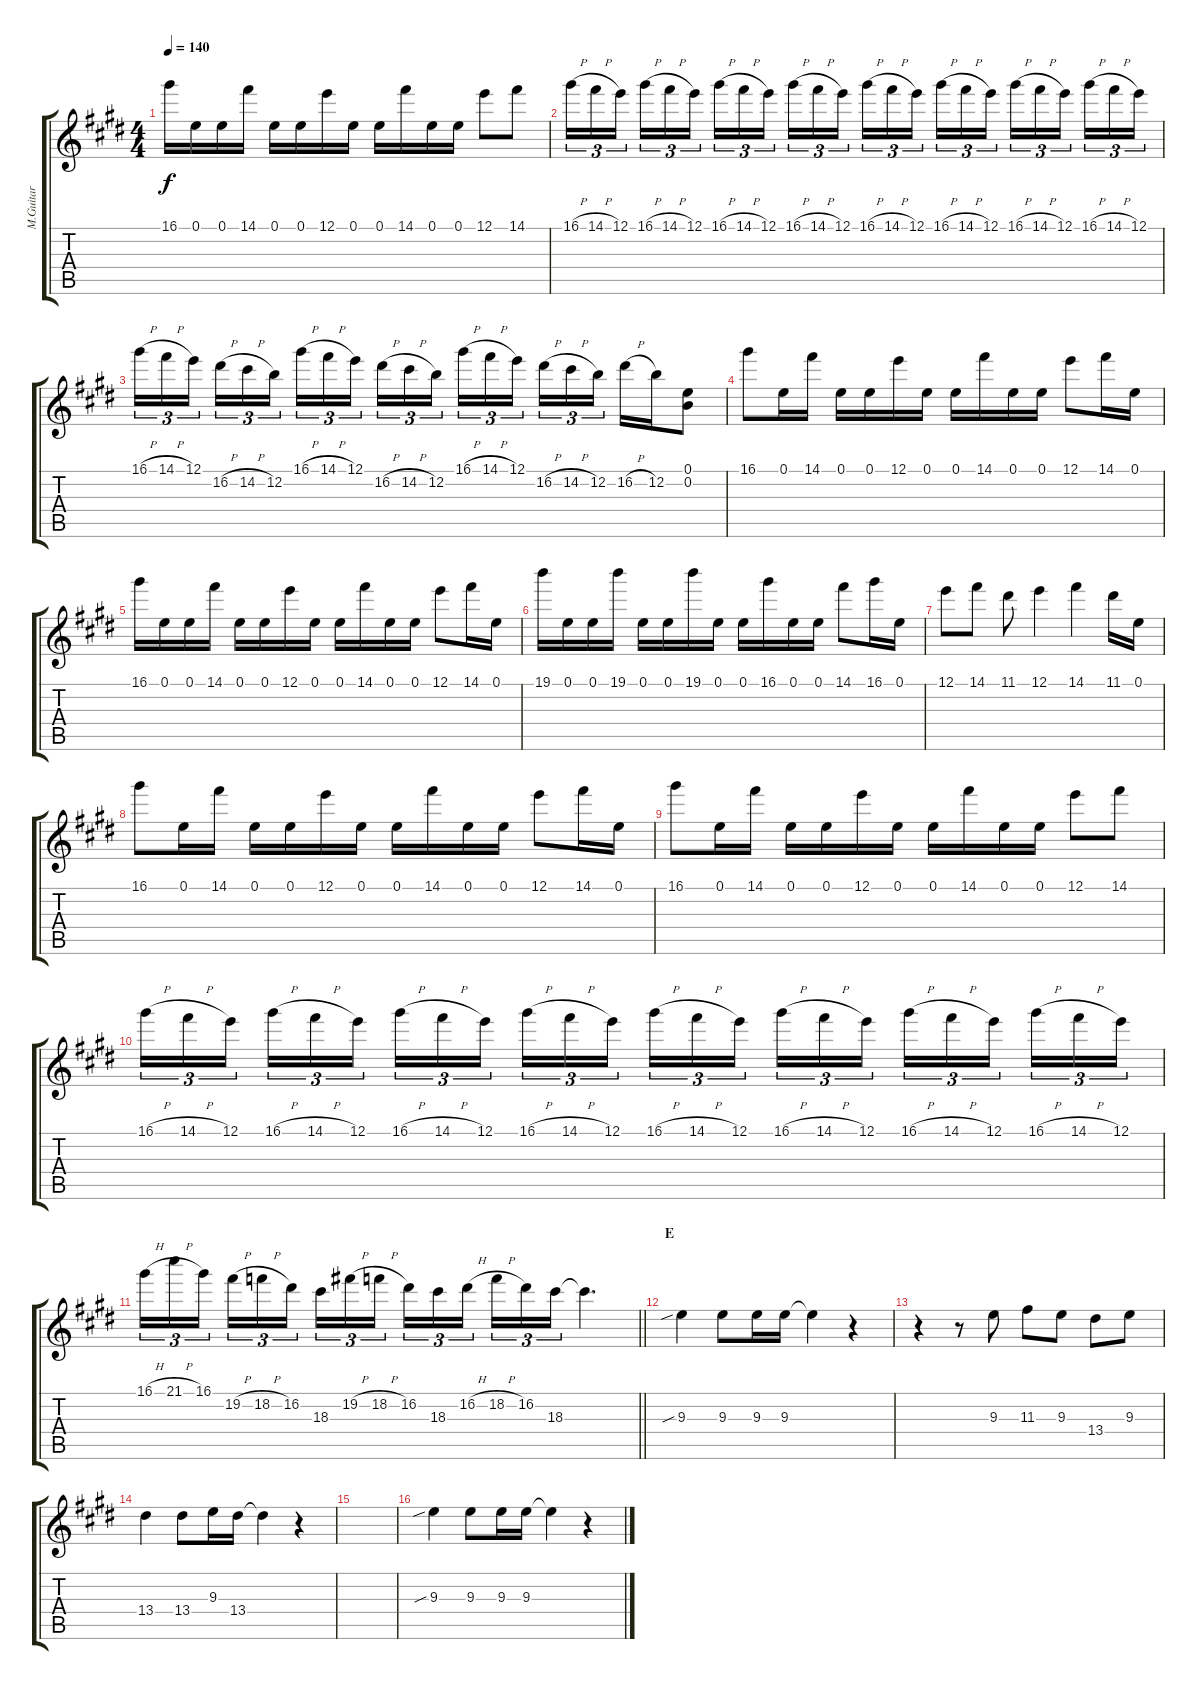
\track ("M.Guitar" "M.Guitar") {instrument overdrivenguitar}
\staff {score tabs}
\tuning (E4 B3 G3 D3 A2 E2) {hide}
\ts (4 4)
\tempo 140
\clef g2
\ks c#minor
16.1.16{dy f} 0.1.16 0.1.16 14.1.16 0.1.16 0.1.16 12.1.16 0.1.16 0.1.16 14.1.16 0.1.16 0.1.16 12.1.8 14.1.8 |
16.1{h}.16{tu (3 2)} 14.1{h}.16{tu (3 2)} 12.1.16{tu (3 2) beam splitsecondary} 16.1{h}.16{tu (3 2)} 14.1{h}.16{tu (3 2)} 12.1.16{tu (3 2)} 16.1{h}.16{tu (3 2)} 14.1{h}.16{tu (3 2)} 12.1.16{tu (3 2) beam splitsecondary} 16.1{h}.16{tu (3 2)} 14.1{h}.16{tu (3 2)} 12.1.16{tu (3 2)} 16.1{h}.16{tu (3 2)} 14.1{h}.16{tu (3 2)} 12.1.16{tu (3 2) beam splitsecondary} 16.1{h}.16{tu (3 2)} 14.1{h}.16{tu (3 2)} 12.1.16{tu (3 2)} 16.1{h}.16{tu (3 2)} 14.1{h}.16{tu (3 2)} 12.1.16{tu (3 2) beam splitsecondary} 16.1{h}.16{tu (3 2)} 14.1{h}.16{tu (3 2)} 12.1.16{tu (3 2)} |
16.1{h}.16{tu (3 2)} 14.1{h}.16{tu (3 2)} 12.1.16{tu (3 2) beam splitsecondary} 16.2{h}.16{tu (3 2)} 14.2{h}.16{tu (3 2)} 12.2.16{tu (3 2)} 16.1{h}.16{tu (3 2)} 14.1{h}.16{tu (3 2)} 12.1.16{tu (3 2) beam splitsecondary} 16.2{h}.16{tu (3 2)} 14.2{h}.16{tu (3 2)} 12.2.16{tu (3 2)} 16.1{h}.16{tu (3 2)} 14.1{h}.16{tu (3 2)} 12.1.16{tu (3 2) beam splitsecondary} 16.2{h}.16{tu (3 2)} 14.2{h}.16{tu (3 2)} 12.2.16{tu (3 2)} 16.2{h}.16 12.2.16 (0.1 0.2).8 |
16.1.8 0.1.16 14.1.16 0.1.16 0.1.16 12.1.16 0.1.16 0.1.16 14.1.16 0.1.16 0.1.16 12.1.8 14.1.16 0.1.16 |
16.1.16 0.1.16 0.1.16 14.1.16 0.1.16 0.1.16 12.1.16 0.1.16 0.1.16 14.1.16 0.1.16 0.1.16 12.1.8 14.1.16 0.1.16 |
19.1.16 0.1.16 0.1.16 19.1.16 0.1.16 0.1.16 19.1.16 0.1.16 0.1.16 16.1.16 0.1.16 0.1.16 14.1.8 16.1.16 0.1.16 |
12.1.8 14.1.8 11.1.8 12.1.4 14.1.4 11.1.16 0.1.16 |
16.1.8 0.1.16 14.1.16 0.1.16 0.1.16 12.1.16 0.1.16 0.1.16 14.1.16 0.1.16 0.1.16 12.1.8 14.1.16 0.1.16 |
16.1.8 0.1.16 14.1.16 0.1.16 0.1.16 12.1.16 0.1.16 0.1.16 14.1.16 0.1.16 0.1.16 12.1.8 14.1.8 |
16.1{h}.16{tu (3 2)} 14.1{h}.16{tu (3 2)} 12.1.16{tu (3 2) beam splitsecondary} 16.1{h}.16{tu (3 2)} 14.1{h}.16{tu (3 2)} 12.1.16{tu (3 2)} 16.1{h}.16{tu (3 2)} 14.1{h}.16{tu (3 2)} 12.1.16{tu (3 2) beam splitsecondary} 16.1{h}.16{tu (3 2)} 14.1{h}.16{tu (3 2)} 12.1.16{tu (3 2)} 16.1{h}.16{tu (3 2)} 14.1{h}.16{tu (3 2)} 12.1.16{tu (3 2) beam splitsecondary} 16.1{h}.16{tu (3 2)} 14.1{h}.16{tu (3 2)} 12.1.16{tu (3 2)} 16.1{h}.16{tu (3 2)} 14.1{h}.16{tu (3 2)} 12.1.16{tu (3 2) beam splitsecondary} 16.1{h}.16{tu (3 2)} 14.1{h}.16{tu (3 2)} 12.1.16{tu (3 2)} |
\barLineRight lightlight
16.1{h}.16{tu (3 2)} 21.1{h}.16{tu (3 2)} 16.1.16{tu (3 2) beam splitsecondary} 19.2{h}.16{tu (3 2)} 18.2{h}.16{tu (3 2)} 16.2.16{tu (3 2)} 18.3.16{tu (3 2)} 19.2{h}.16{tu (3 2)} 18.2{h}.16{tu (3 2) beam splitsecondary} 16.2.16{tu (3 2)} 18.3.16{tu (3 2)} 16.2{h}.16{tu (3 2)} 18.2{h}.16{tu (3 2)} 16.2.16{tu (3 2)} 18.3.16{tu (3 2)} 18.3{t}.4{d} |
\section ("" "E")
9.3{sib}.4 9.3.8 9.3.16 9.3.16 9.3{t}.4 r.4 |
r.4 r.8 9.3.8 11.3.8 9.3.8 13.4.8 9.3.8 |
13.4.4 13.4.8 9.3.16 13.4.16 13.4{t}.4 r.4 |
|
9.3{sib}.4 9.3.8 9.3.16 9.3.16 9.3{t}.4 r.4
